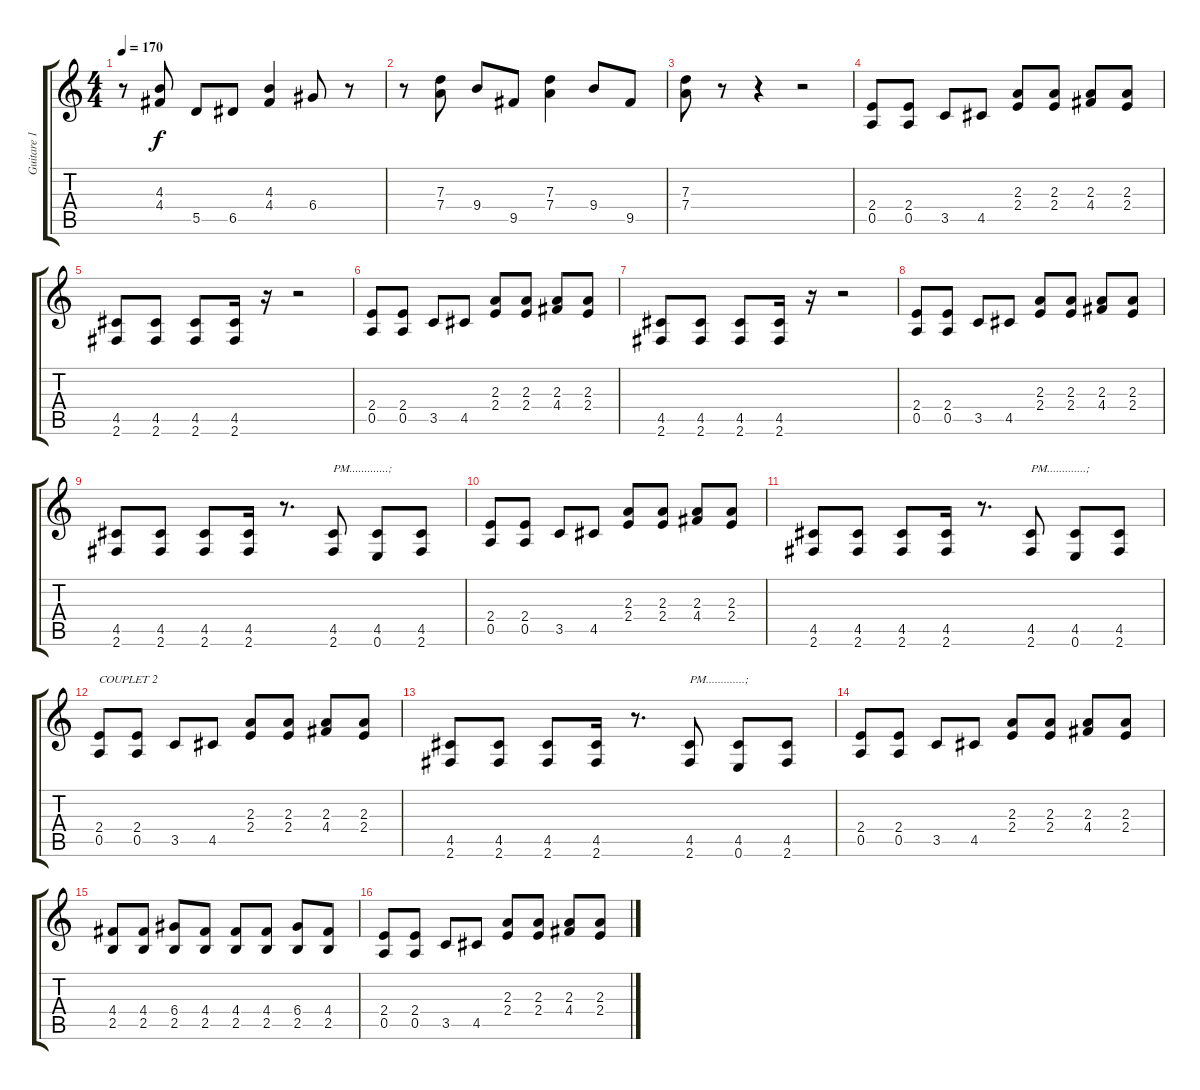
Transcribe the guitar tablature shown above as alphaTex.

\track ("Guitare 1" "Guitare 1") {instrument overdrivenguitar}
\staff {score tabs}
\tuning (E4 B3 G3 D3 A2 E2) {hide}
\ts (4 4)
\tempo 170
\clef g2
\ks c
r.8{dy f} (4.3 4.4).8 5.5.8 6.5.8 (4.3 4.4).4 6.4.8 r.8 |
r.8 (7.3 7.4).8 9.4.8 9.5.8 (7.3 7.4).4 9.4.8 9.5.8 |
(7.3 7.4).8 r.8 r.4 r.2 |
(2.4 0.5).8 (2.4 0.5).8 3.5.8 4.5.8 (2.3 2.4).8 (2.3 2.4).8 (2.3 4.4).8 (2.3 2.4).8 |
(4.5 2.6).8 (4.5 2.6).8 (4.5 2.6).8 (4.5 2.6).16 r.16 r.2 |
(2.4 0.5).8 (2.4 0.5).8 3.5.8 4.5.8 (2.3 2.4).8 (2.3 2.4).8 (2.3 4.4).8 (2.3 2.4).8 |
(4.5 2.6).8 (4.5 2.6).8 (4.5 2.6).8 (4.5 2.6).16 r.16 r.2 |
(2.4 0.5).8 (2.4 0.5).8 3.5.8 4.5.8 (2.3 2.4).8 (2.3 2.4).8 (2.3 4.4).8 (2.3 2.4).8 |
(4.5 2.6).8 (4.5 2.6).8 (4.5 2.6).8 (4.5 2.6).16 r.8{d} (4.5 2.6).8{txt "PM.............;"} (4.5 0.6).8 (4.5 2.6).8 |
(2.4 0.5).8 (2.4 0.5).8 3.5.8 4.5.8 (2.3 2.4).8 (2.3 2.4).8 (2.3 4.4).8 (2.3 2.4).8 |
(4.5 2.6).8 (4.5 2.6).8 (4.5 2.6).8 (4.5 2.6).16 r.8{d} (4.5 2.6).8{txt "PM.............;"} (4.5 0.6).8 (4.5 2.6).8 |
(2.4 0.5).8{txt "COUPLET 2"} (2.4 0.5).8 3.5.8 4.5.8 (2.3 2.4).8 (2.3 2.4).8 (2.3 4.4).8 (2.3 2.4).8 |
(4.5 2.6).8 (4.5 2.6).8 (4.5 2.6).8 (4.5 2.6).16 r.8{d} (4.5 2.6).8{txt "PM.............;"} (4.5 0.6).8 (4.5 2.6).8 |
(2.4 0.5).8 (2.4 0.5).8 3.5.8 4.5.8 (2.3 2.4).8 (2.3 2.4).8 (2.3 4.4).8 (2.3 2.4).8 |
(4.4 2.5).8 (4.4 2.5).8 (6.4 2.5).8 (4.4 2.5).8 (4.4 2.5).8 (4.4 2.5).8 (6.4 2.5).8 (4.4 2.5).8 |
(2.4 0.5).8 (2.4 0.5).8 3.5.8 4.5.8 (2.3 2.4).8 (2.3 2.4).8 (2.3 4.4).8 (2.3 2.4).8
